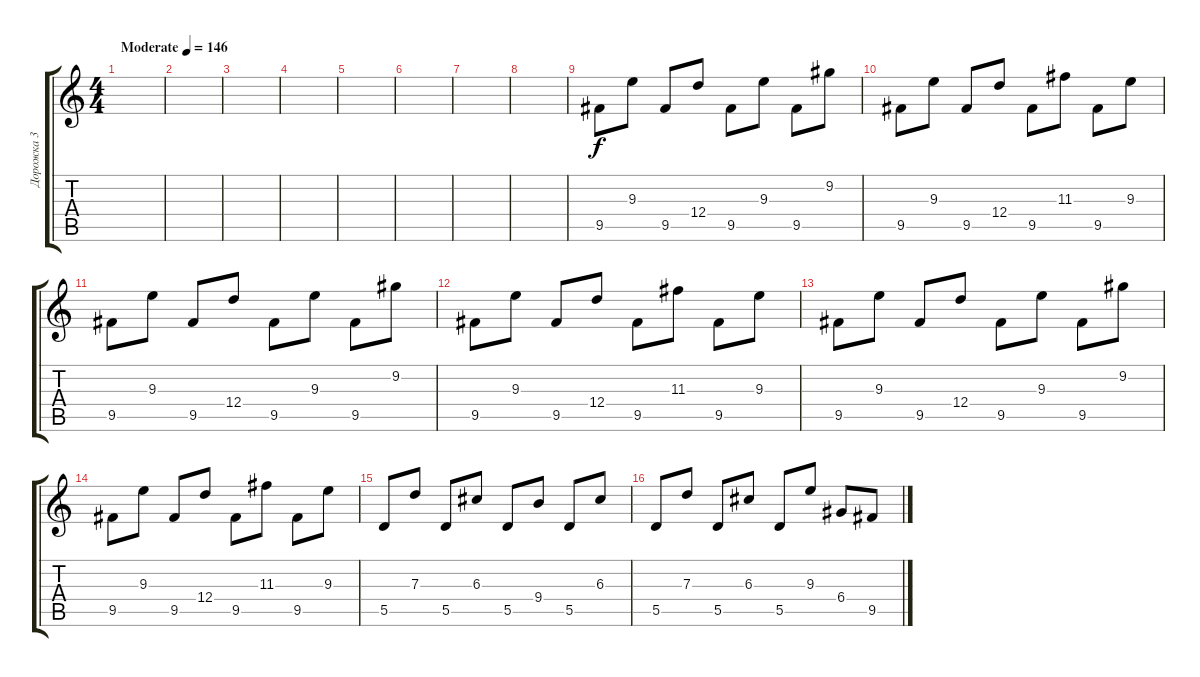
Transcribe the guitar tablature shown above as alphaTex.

\track ("Дорожка 3" "Дорожка 3") {instrument overdrivenguitar}
\staff {score tabs}
\tuning (E4 B3 G3 D3 A2 E2) {hide}
\ts (4 4)
\tempo (146 "Moderate")
\clef g2
\ks c
|
|
|
|
|
|
|
|
9.5.8 9.3.8 9.5.8 12.4.8 9.5.8 9.3.8 9.5.8 9.2.8 |
9.5.8 9.3.8 9.5.8 12.4.8 9.5.8 11.3.8 9.5.8 9.3.8 |
9.5.8 9.3.8 9.5.8 12.4.8 9.5.8 9.3.8 9.5.8 9.2.8 |
9.5.8 9.3.8 9.5.8 12.4.8 9.5.8 11.3.8 9.5.8 9.3.8 |
9.5.8 9.3.8 9.5.8 12.4.8 9.5.8 9.3.8 9.5.8 9.2.8 |
9.5.8 9.3.8 9.5.8 12.4.8 9.5.8 11.3.8 9.5.8 9.3.8 |
5.5.8 7.3.8 5.5.8 6.3.8 5.5.8 9.4.8 5.5.8 6.3.8 |
5.5.8 7.3.8 5.5.8 6.3.8 5.5.8 9.3.8 6.4.8 9.5.8
